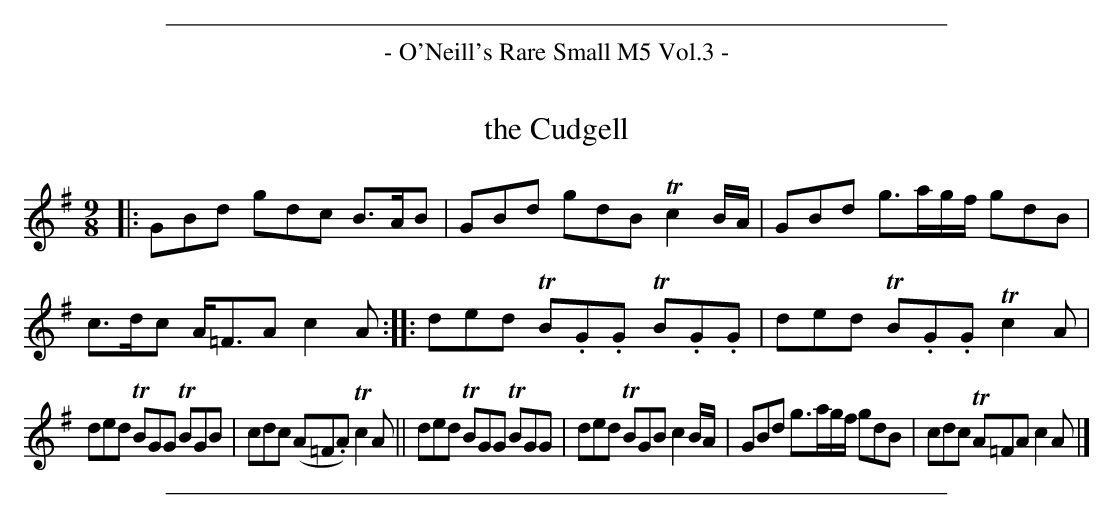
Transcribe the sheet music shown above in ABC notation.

X:1
T: the Cudgell
M: 9/8
L: 1/8
K: G
|:\
GBd gdc B>AB | GBd gdB Tc2B/A/ | GBd g>ag/f/ gdB |  c>dc A<=FA c2A :: ded TB.G.G TB.G.G | ded TB.G.G Tc2A |
ded TBGG TBGB | cdc (A=F.A)  Tc2A || ded TBGG TBGG | ded TBGB c2B/A/ | GBd g>ag/f/ gdB | cdc TA=FA c2A |]
